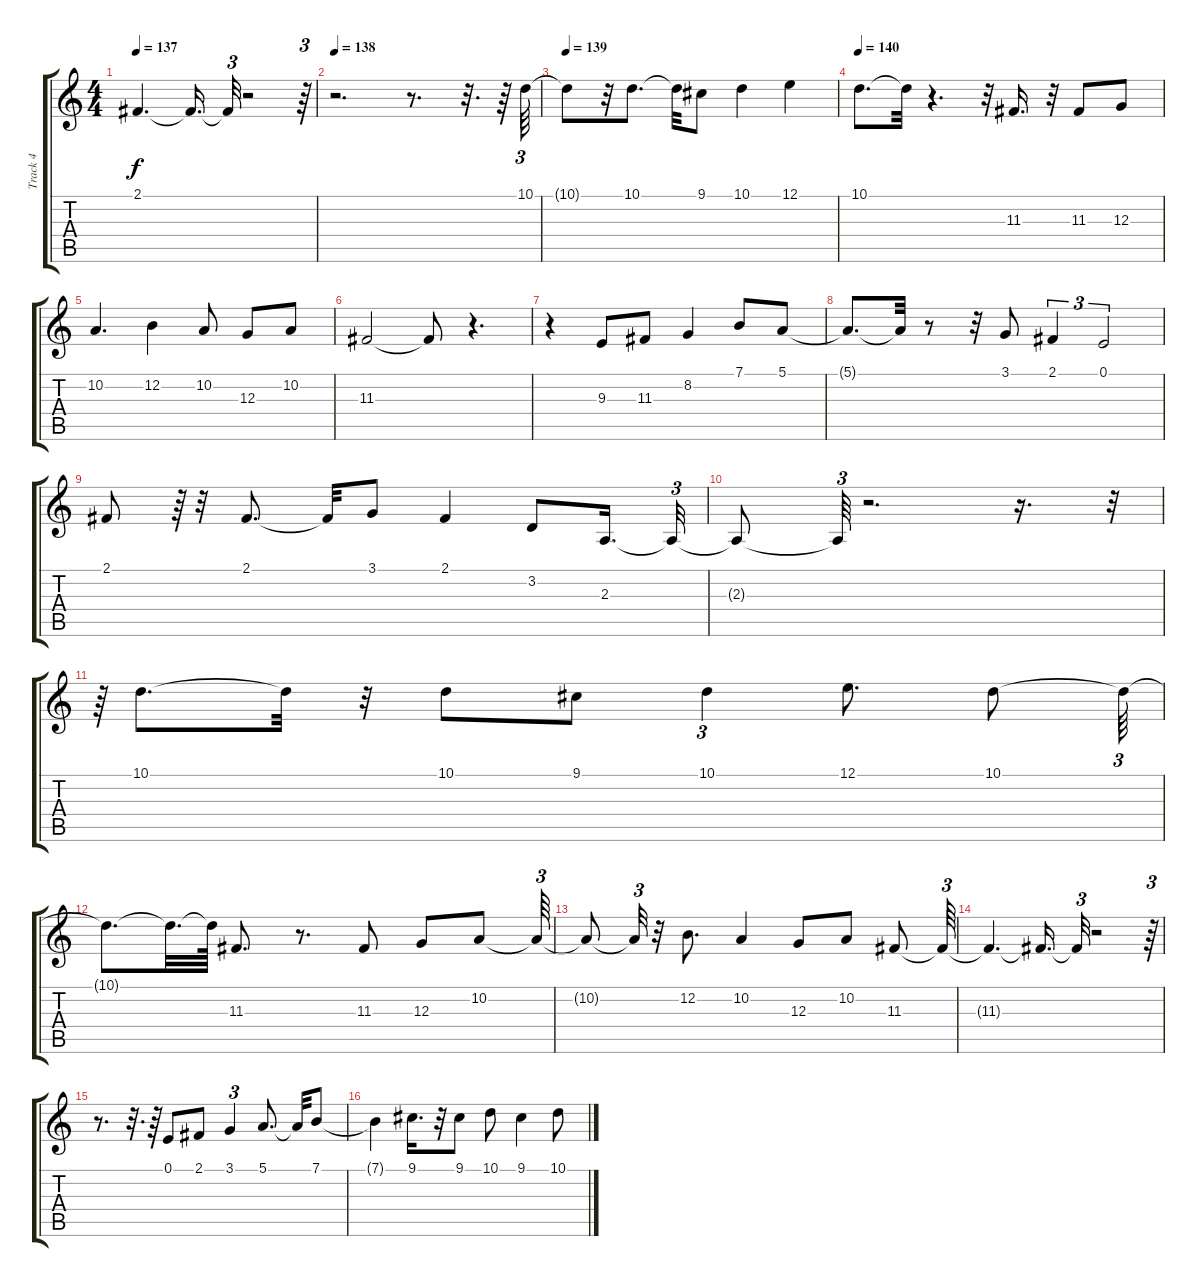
\track ("Track 4" "Track 4") {instrument voiceoohs}
\staff {score tabs}
\tuning (E4 B3 G3 D3 A2 E2) {hide}
\ts (4 4)
\tempo 137
\clef g2
\ks c
2.1{t}.4{d dy f} 2.1{t}.16{d} 2.1{t}.32{tu (3 2)} r.2 r.64{tu (3 2)} |
\tempo 138
r.2{d} r.8{d} r.32{d} r.64 10.1.64{tu (3 2)} |
\tempo 139
10.1{t}.8 r.32 10.1.8{d} 10.1{t}.32 9.1.8 10.1.4 12.1.4 |
\tempo 140
10.1.8{d} 10.1{t}.32 r.4{d} r.32 11.3.16{d} r.32 11.3.8 12.3.8 |
10.2.4{d} 12.2.4 10.2.8 12.3.8 10.2.8 |
11.3.2 11.3{t}.8 r.4{d} |
r.4 9.3.8 11.3.8 8.2.4 7.1.8 5.1.8 |
5.1{t}.8{d} 5.1{t}.32 r.8 r.32 3.1.8 2.1.4{tu (3 2)} 0.1.2{tu (3 2)} |
2.1.8 r.64{tu (3 2)} r.32 2.1.8{d} 2.1{t}.32 3.1.8 2.1.4 3.2.8 2.3.16{d} 2.3{t}.32{tu (3 2)} |
2.3{t}.8 2.3{t}.64{tu (3 2)} r.2{d} r.16{d} r.32{tu (3 2)} |
r.64{tu (3 2)} 10.1.8{d} 10.1{t}.32 r.32 10.1.8 9.1.8 10.1.4{tu (3 2)} 12.1.8{d} 10.1.8 10.1{t}.64{tu (3 2)} |
10.1{t}.8{d} 10.1{t}.32{d} 10.1{t}.64 11.3.8{d} r.8{d} 11.3.8 12.3.8 10.2.8 10.2{t}.64{tu (3 2)} |
10.2{t}.8 10.2{t}.32{tu (3 2)} r.32 12.2.8{d} 10.2.4 12.3.8 10.2.8 11.3.8 11.3{t}.64{tu (3 2)} |
11.3{t}.4{d} 11.3{t}.16{d} 11.3{t}.32{tu (3 2)} r.2 r.64{tu (3 2)} |
r.8{d} r.32{d} r.64 0.1.8 2.1.8 3.1.4{tu (3 2)} 5.1.8{d} 5.1{t}.32 7.1.8 |
7.1{t}.4 9.1.16{d} r.32 9.1.8 10.1.8 9.1.4 10.1.8
